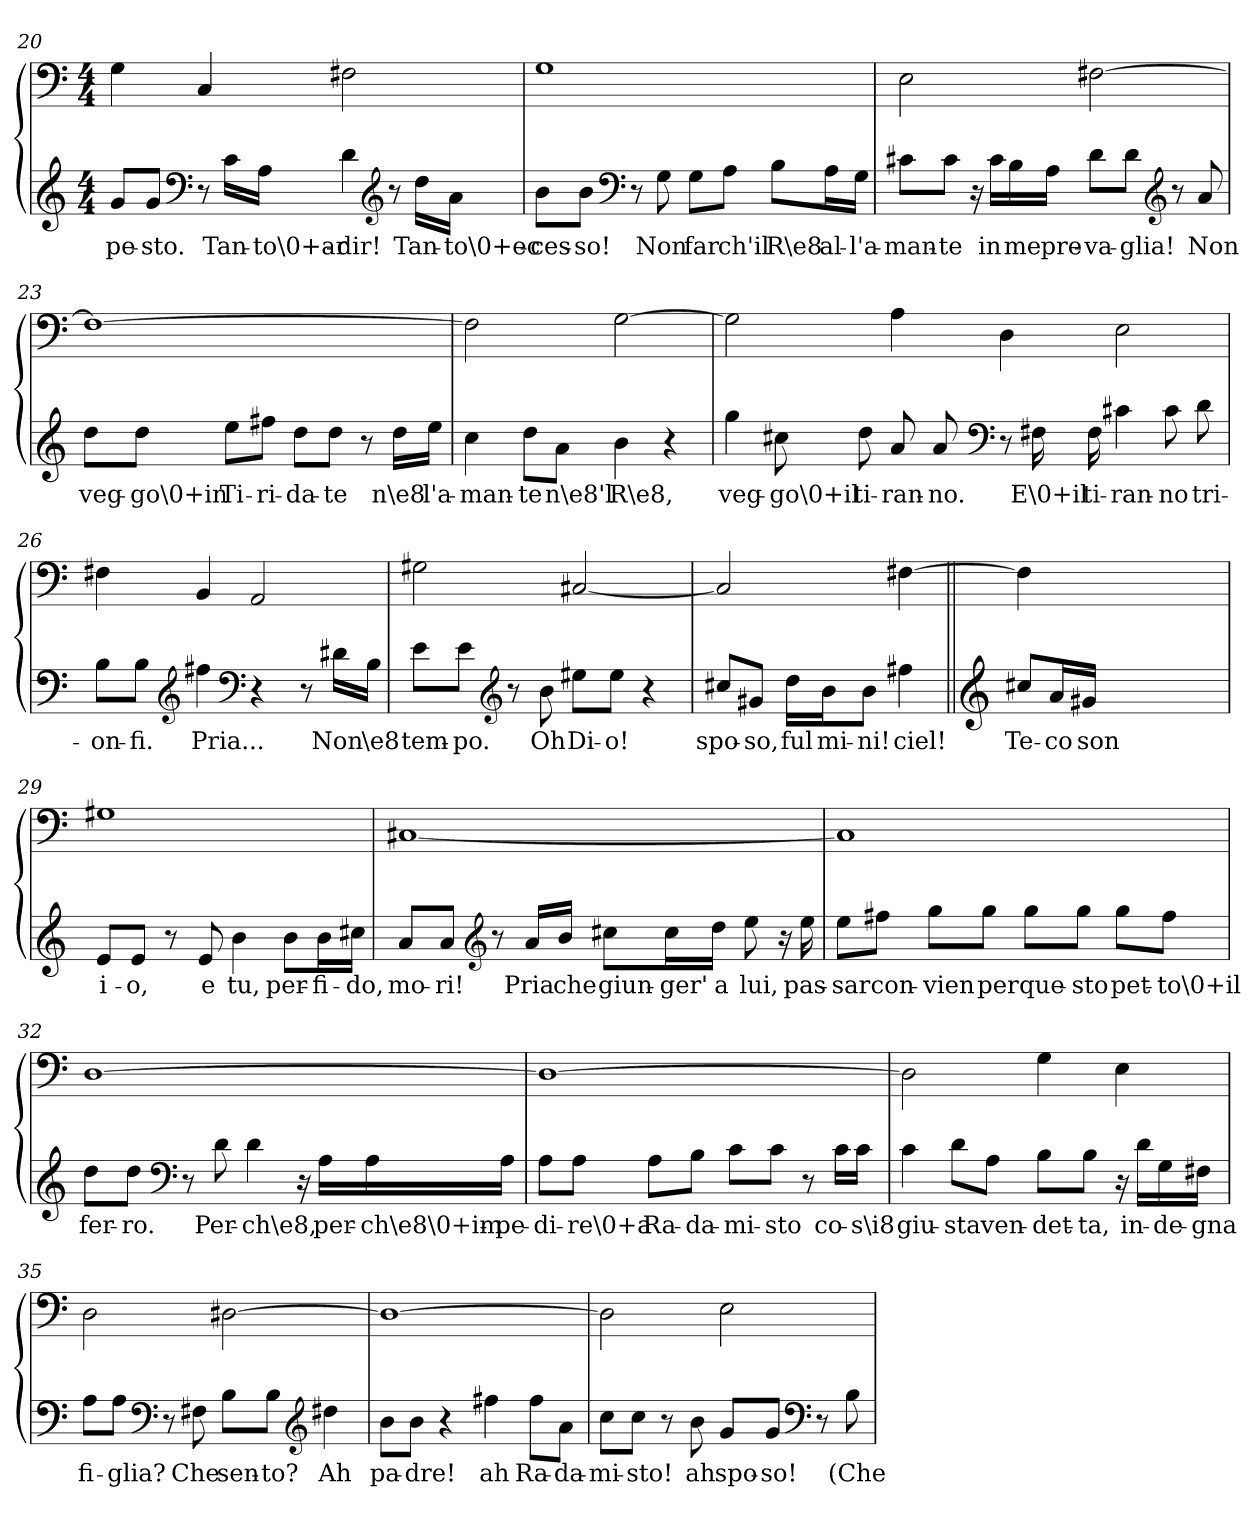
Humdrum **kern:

**kern	**text	**kern
*part1	*part1	*part1
*staff2	*staff2	*staff1
*clefG2	*	*clefF4
*k[]	*	*k[]
*C:	*	*C:
*M4/4	*	*M4/4
=20	=20	=20
8g/L	-pe-	4G\
8g/J	-sto.	.
*clefF4	*	*
8r	.	4C/
16c\LL	Tan-	.
16A\JJ	-to\0+ar-	.
4d\	-dir!	2F#X\
*clefG2	*	*
8r	.	.
16dd\LL	Tan-	.
16a\JJ	-to\0+ec-	.
=21	=21	=21
8b\L	-ces-	1G\
8b\J	-so!	.
*clefF4	*	*
8r	.	.
8G\	Non	.
8G\L	far	.
8A\J	ch'il	.
8B\L	R\e8	.
16A\L	al-	.
16G\JJ	-l'a-	.
=22	=22	=22
8c#X\L	-man-	2E\
8c#\J	-te	.
16r	.	.
16c#\LL	in	.
16B\	me	.
16A\JJ	pre-	.
8d\L	-va-	[2F#X\
8d\J	-glia!	.
*clefG2	*	*
8r	.	.
8a/	Non	.
=23	=23	=23
8dd\L	veg-	1F#\_
8dd\J	-go\0+in	.
8ee\L	Ti-	.
8ff#X\J	-ri-	.
8dd\L	-da-	.
8dd\J	-te	.
8r	.	.
16dd\LL	n\e8	.
16ee\JJ	l'a-	.
=24	=24	=24
4cc\	-man-	2F#\]
8dd\L	-te	.
8a\J	n\e8'l	.
4b\	R\e8,	[2G\
4r	.	.
=25	=25	=25
4gg\	veg-	2G\]
8cc#X\	-go\0+il	.
8dd\	ti-	.
8a/	-ran-	4A\
8a/	-no.	.
*clefF4	*	*
8r	.	4D\
16F#X\	E\0+il	.
16F#\	ti-	.
4c#X\	-ran-	2E\
8c#\	-no	.
8d\	tri-	.
=26	=26	=26
8B\L	-on-	4F#X\
8B\J	-fi.	.
*clefG2	*	*
4ff#X\	Pria...	4BB/
*clefF4	*	*
4r	.	2AA/
8r	.	.
16d#X\LL	Non	.
16B\JJ	\e8	.
=27	=27	=27
8e\L	tem-	2G#X\
8e\J	-po.	.
*clefG2	*	*
8r	.	.
8b\	Oh	.
8ee#X\L	Di-	[2C#X/
8ee#\J	-o!	.
4r	.	.
=28	=28	=28
8cc#X/L	spo-	2C#/]
8g#X/J	-so,	.
16dd\LL	ful	.
16b\J	mi-	.
8b\J	-ni!	.
4ff#X\	ciel!	[4F#X\
=||	=||	=||
*clefG2	*	*
8cc#X/L	Te-	4F#\]
16a/L	-co	.
16g#X/JJ	son	.
2ryy	.	2ryy
4ryy	.	4ryy
=29	=29	=29
8e/L	i-	1G#X\
8e/J	-o,	.
8r	.	.
8e/	e	.
4b\	tu,	.
8b\L	per-	.
16b\L	-fi-	.
16cc#X\JJ	-do,	.
=30	=30	=30
8a/L	mo-	[1C#X/
8a/J	-ri!	.
*clefG2	*	*
8r	.	.
16a/LL	Pria	.
16b/JJ	che	.
8cc#X\L	giun-	.
16cc#\L	-ger'	.
16dd\JJ	a	.
8ee\	lui,	.
16r	.	.
16ee\	pas-	.
=31	=31	=31
8ee\L	-sar	1C#/]
8ff#X\J	con-	.
8gg\L	-vien	.
8gg\J	per	.
8gg\L	que-	.
8gg\J	-sto	.
8gg\L	pet-	.
8ff#\J	-to\0+il	.
=32	=32	=32
8dd\L	fer-	[1D\
8dd\J	-ro.	.
*clefF4	*	*
8r	.	.
8d\	Per-	.
4d\	-ch\e8,	.
16r	.	.
16A\LL	per-	.
16A\	-ch\e8\0+im-	.
16A\JJ	-pe-	.
=33	=33	=33
8A\L	-di-	1D\_
8A\J	-re\0+a	.
8A\L	Ra-	.
8B\J	-da-	.
8c\L	-mi-	.
8c\J	-sto	.
8r	.	.
16c\LL	co-	.
16c\JJ	-s\i8	.
=34	=34	=34
4c\	giu-	2D\]
8d\L	-sta	.
8A\J	ven-	.
8B\L	-det-	4G\
8B\J	-ta,	.
16r	.	4E\
16d\LL	in-	.
16G\	-de-	.
16F#X\JJ	-gna	.
=35	=35	=35
8A\L	fi-	2D\
8A\J	-glia?	.
*clefF4	*	*
8r	.	.
8F#X\	Che	.
8B\L	sen-	[2D#X\
8B\J	-to?	.
*clefG2	*	*
4dd#X\	Ah	.
=36	=36	=36
8b\L	pa-	1D#\_
8b\J	-dre!	.
4r	.	.
4ff#X\	ah	.
8ff#\L	Ra-	.
8a\J	-da-	.
=37	=37	=37
8cc\L	-mi-	2D#\]
8cc\J	-sto!	.
8r	.	.
8b\	ah	.
8g/L	spo-	2E\
8g/J	-so!	.
*clefF4	*	*
8r	.	.
8B\	(Che	.
=	=	=
*-	*-	*-
